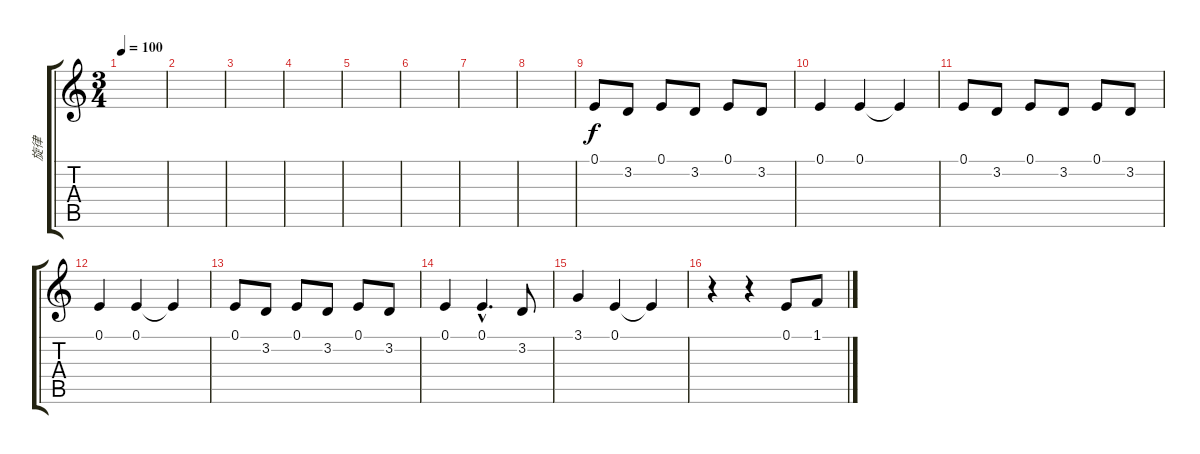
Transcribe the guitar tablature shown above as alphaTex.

\track ("旋律" "旋律") {instrument acousticgrandpiano}
\staff {score tabs}
\tuning (E4 B3 G3 D3 A2 E2) {hide}
\ts (3 4)
\tempo 100
\clef g2
\ks c
|
|
|
|
|
|
|
|
0.1.8 3.2.8 0.1.8 3.2.8 0.1.8 3.2.8 |
0.1.4 0.1.4 0.1{t}.4 |
0.1.8 3.2.8 0.1.8 3.2.8 0.1.8 3.2.8 |
0.1.4 0.1.4 0.1{t}.4 |
0.1.8 3.2.8 0.1.8 3.2.8 0.1.8 3.2.8 |
0.1.4 0.1{hac}.4{d} 3.2.8 |
3.1.4 0.1.4 0.1{t}.4 |
r.4 r.4 0.1.8 1.1.8
